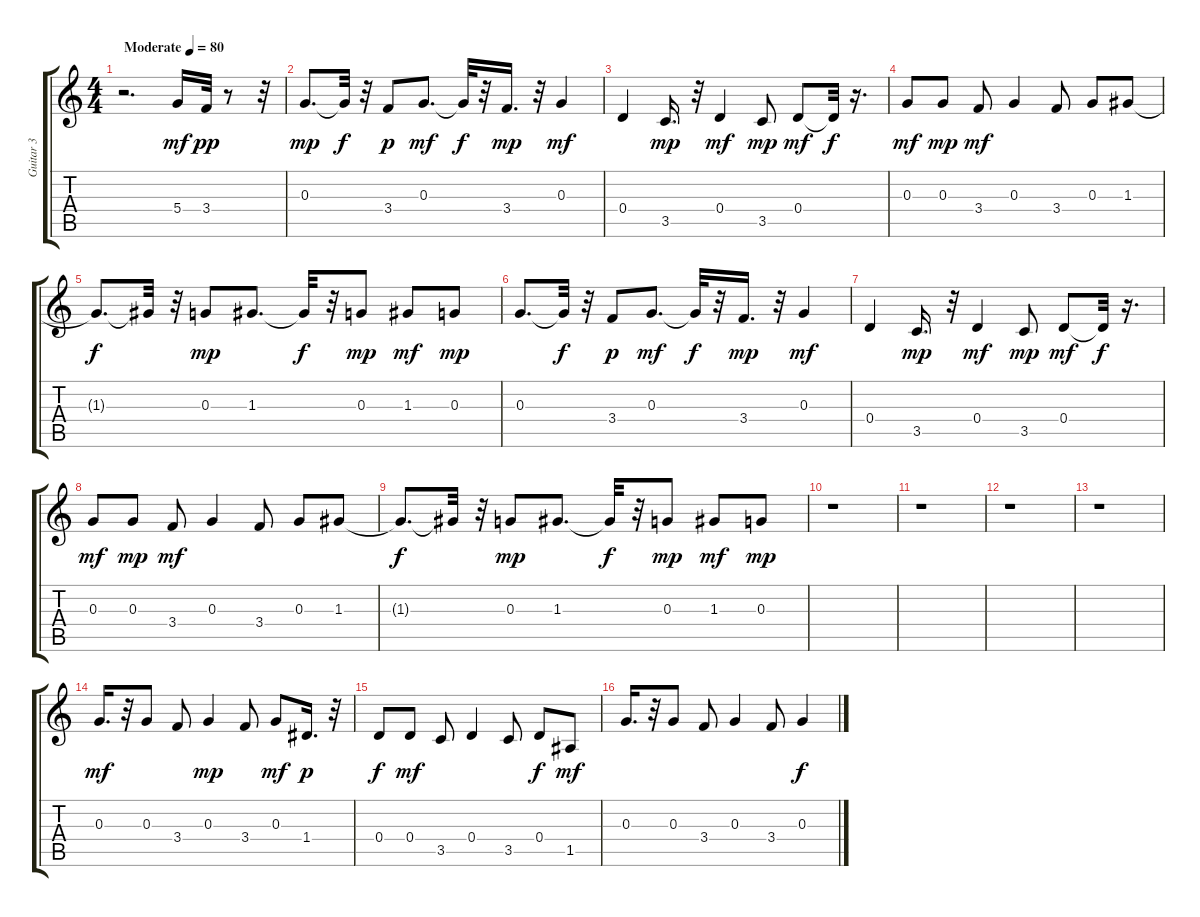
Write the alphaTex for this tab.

\track ("Guitar 3" "Guitar 3") {instrument electricguitarjazz}
\staff {score tabs}
\tuning (E4 B3 G3 D3 A2 E2) {hide}
\ts (4 4)
\tempo (80 "Moderate")
\clef g2
\ks c
r.2{d dy mf instrument electricguitarjazz} 5.4.16 3.4.32{dy pp} r.8 r.32 |
0.3.8{d dy mp} 0.3{t}.32{dy f} r.32 3.4.8{dy p} 0.3.8{d dy mf} 0.3{t}.32{dy f} r.32 3.4.16{d dy mp} r.32 0.3.4{dy mf} |
0.4.4 3.5.16{d dy mp} r.32 0.4.4{dy mf} 3.5.8{dy mp} 0.4.8{dy mf} 0.4{t}.32{dy f} r.16{d} |
0.3.8{dy mf} 0.3.8{dy mp} 3.4.8{dy mf} 0.3.4 3.4.8 0.3.8 1.3.8 |
1.3{t}.8{d dy f} 1.3{t}.32 r.32 0.3.8{dy mp} 1.3.8{d} 1.3{t}.32{dy f} r.32 0.3.8{dy mp} 1.3.8{dy mf} 0.3.8{dy mp} |
0.3.8{d} 0.3{t}.32{dy f} r.32 3.4.8{dy p} 0.3.8{d dy mf} 0.3{t}.32{dy f} r.32 3.4.16{d dy mp} r.32 0.3.4{dy mf} |
0.4.4 3.5.16{d dy mp} r.32 0.4.4{dy mf} 3.5.8{dy mp} 0.4.8{dy mf} 0.4{t}.32{dy f} r.16{d} |
0.3.8{dy mf} 0.3.8{dy mp} 3.4.8{dy mf} 0.3.4 3.4.8 0.3.8 1.3.8 |
1.3{t}.8{d dy f} 1.3{t}.32 r.32 0.3.8{dy mp} 1.3.8{d} 1.3{t}.32{dy f} r.32 0.3.8{dy mp} 1.3.8{dy mf} 0.3.8{dy mp} |
r.1 |
r.1 |
r.1 |
r.1 |
0.3.16{d dy mf} r.32 0.3.8 3.4.8 0.3.4{dy mp} 3.4.8 0.3.8{dy mf} 1.4.16{d dy p} r.32 |
0.4.8{dy f} 0.4.8{dy mf} 3.5.8 0.4.4 3.5.8 0.4.8{dy f} 1.5.8{dy mf} |
0.3.16{d} r.32 0.3.8 3.4.8 0.3.4 3.4.8 0.3.4{dy f}
